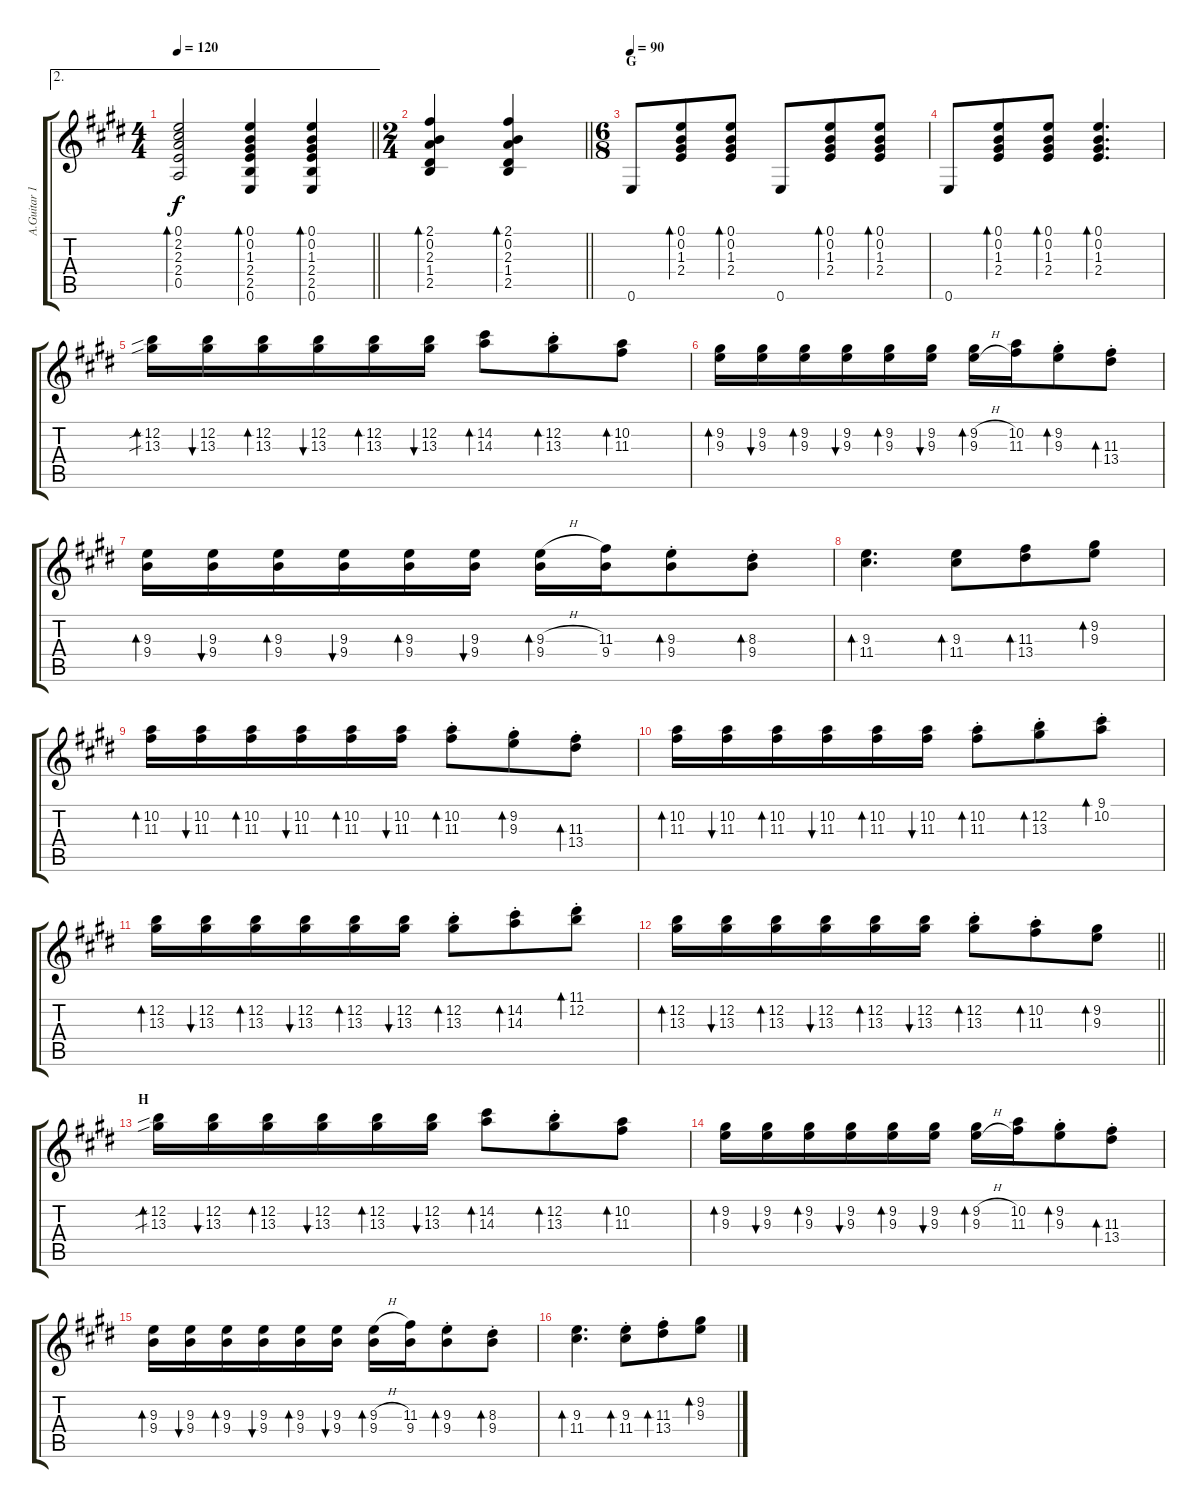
\track ("A.Guitar 1" "A.Guitar 1") {instrument acousticguitarsteel}
\staff {score tabs}
\tuning (E4 B3 G3 D3 A2 E2) {hide}
\ae 2
\ts (4 4)
\tempo 120
\clef g2
\barLineRight lightlight
\ks e
(0.1 2.2 2.3 2.4 0.5).2{bd 30 dy f} (0.1 0.2 1.3 2.4 2.5 0.6).4{bd 30} (0.1 0.2 1.3 2.4 2.5 0.6).4{bd 30} |
\ts (2 4)
\barLineRight lightlight
(2.1 0.2 2.3 1.4 2.5).4{bd 30} (2.1 0.2 2.3 1.4 2.5).4{bd 30} |
\ts (6 8)
\section ("" "G")
\tempo 90
0.6.8 (0.1 0.2 1.3 2.4).8{bd 30} (0.1 0.2 1.3 2.4).8{bd 30} 0.6.8 (0.1 0.2 1.3 2.4).8{bd 30} (0.1 0.2 1.3 2.4).8{bd 30} |
0.6.8 (0.1 0.2 1.3 2.4).8{bd 30} (0.1 0.2 1.3 2.4).8{bd 30} (0.1 0.2 1.3 2.4).4{d bd 30} |
(12.2{sib} 13.3{sib}).16{bd 30} (12.2 13.3).16{bu 30} (12.2 13.3).16{bd 30} (12.2 13.3).16{bu 30} (12.2 13.3).16{bd 30} (12.2 13.3).16{bu 30} (14.2 14.3).8{bd 30} (12.2{st} 13.3{st}).8{bd 30} (10.2 11.3).8{bd 30} |
(9.2 9.3).16{bd 30} (9.2 9.3).16{bu 30} (9.2 9.3).16{bd 30} (9.2 9.3).16{bu 30} (9.2 9.3).16{bd 30} (9.2 9.3).16{bu 30} (9.2{h} 9.3{h}).16{bd 30} (10.2 11.3).16 (9.2{st} 9.3{st}).8{bd 30} (11.3{st} 13.4{st}).8{bd 30} |
(9.3 9.4).16{bd 30} (9.3 9.4).16{bu 30} (9.3 9.4).16{bd 30} (9.3 9.4).16{bu 30} (9.3 9.4).16{bd 30} (9.3 9.4).16{bu 30} (9.3{h} 9.4).16{bd 30} (11.3 9.4).16 (9.3{st} 9.4).8{bd 30} (8.3{st} 9.4{st}).8{bd 30} |
(9.3 11.4).4{d bd 30} (9.3 11.4).8{bd 30} (11.3 13.4).8{bd 30} (9.2 9.3).8{bd 30} |
(10.2 11.3).16{bd 30} (10.2 11.3).16{bu 30} (10.2 11.3).16{bd 30} (10.2 11.3).16{bu 30} (10.2 11.3).16{bd 30} (10.2 11.3).16{bu 30} (10.2{st} 11.3{st}).8{bd 30} (9.2{st} 9.3{st}).8{bd 30} (11.3{st} 13.4{st}).8{bd 30} |
(10.2 11.3).16{bd 30} (10.2 11.3).16{bu 30} (10.2 11.3).16{bd 30} (10.2 11.3).16{bu 30} (10.2 11.3).16{bd 30} (10.2 11.3).16{bu 30} (10.2{st} 11.3{st}).8{bd 30} (12.2{st} 13.3{st}).8{bd 30} (9.1{st} 10.2{st}).8{bd 30} |
(12.2 13.3).16{bd 30} (12.2 13.3).16{bu 30} (12.2 13.3).16{bd 30} (12.2 13.3).16{bu 30} (12.2 13.3).16{bd 30} (12.2 13.3).16{bu 30} (12.2{st} 13.3{st}).8{bd 30} (14.2{st} 14.3{st}).8{bd 30} (11.1{st} 12.2{st}).8{bd 30} |
\barLineRight lightlight
(12.2 13.3).16{bd 30} (12.2 13.3).16{bu 30} (12.2 13.3).16{bd 30} (12.2 13.3).16{bu 30} (12.2 13.3).16{bd 30} (12.2 13.3).16{bu 30} (12.2{st} 13.3{st}).8{bd 30} (10.2{st} 11.3{st}).8{bd 30} (9.2 9.3).8{bd 30} |
\section ("" "H")
(12.2{sib} 13.3{sib}).16{bd 30} (12.2 13.3).16{bu 30} (12.2 13.3).16{bd 30} (12.2 13.3).16{bu 30} (12.2 13.3).16{bd 30} (12.2 13.3).16{bu 30} (14.2 14.3).8{bd 30} (12.2{st} 13.3{st}).8{bd 30} (10.2 11.3).8{bd 30} |
(9.2 9.3).16{bd 30} (9.2 9.3).16{bu 30} (9.2 9.3).16{bd 30} (9.2 9.3).16{bu 30} (9.2 9.3).16{bd 30} (9.2 9.3).16{bu 30} (9.2{h} 9.3{h}).16{bd 30} (10.2 11.3).16 (9.2{st} 9.3{st}).8{bd 30} (11.3{st} 13.4{st}).8{bd 30} |
(9.3 9.4).16{bd 30} (9.3 9.4).16{bu 30} (9.3 9.4).16{bd 30} (9.3 9.4).16{bu 30} (9.3 9.4).16{bd 30} (9.3 9.4).16{bu 30} (9.3{h} 9.4).16{bd 30} (11.3 9.4).16 (9.3{st} 9.4).8{bd 30} (8.3{st} 9.4{st}).8{bd 30} |
(9.3 11.4).4{d bd 30} (9.3{st} 11.4{st}).8{bd 30} (11.3{st} 13.4{st}).8{bd 30} (9.2 9.3).8{bd 30}
